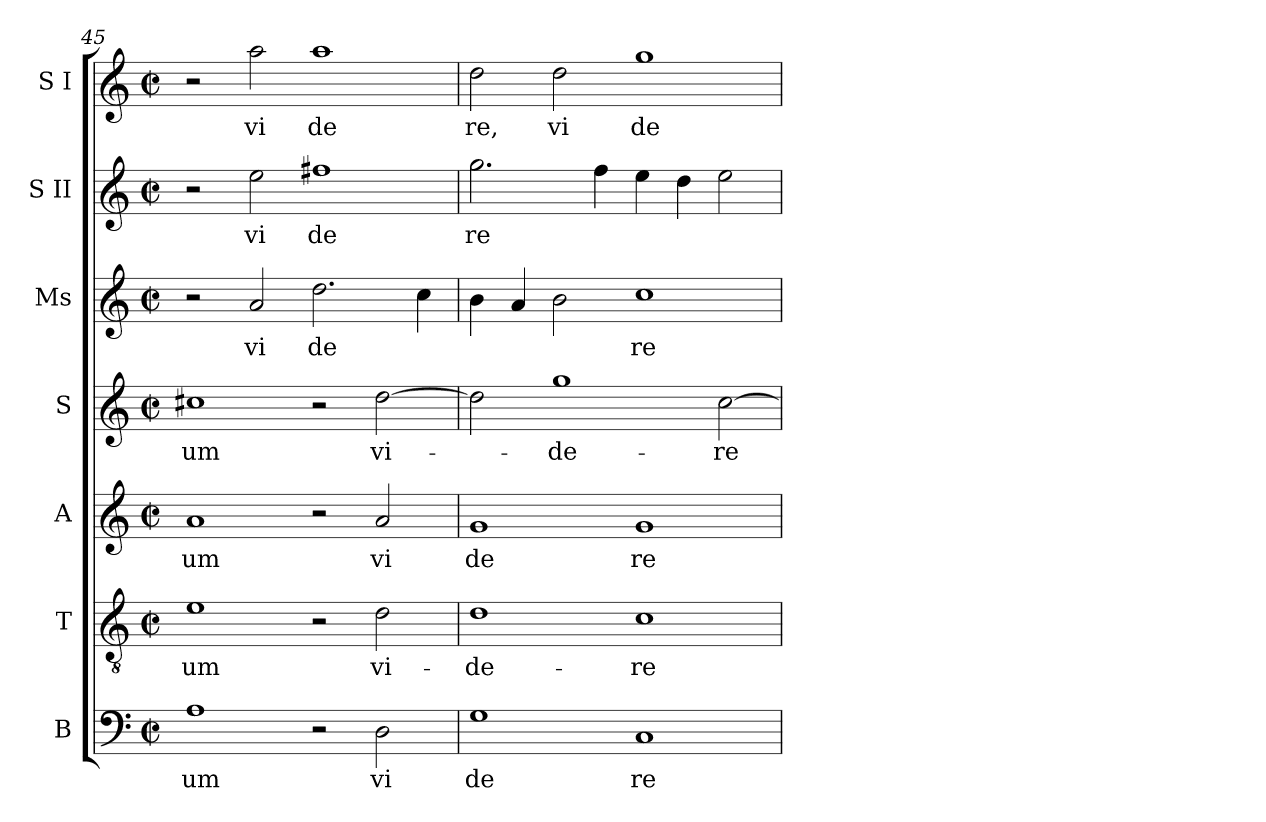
**kern	**text	**kern	**text	**kern	**text	**kern	**text	**kern	**text	**kern	**text	**kern	**text
*part7	*part7	*part6	*part6	*part5	*part5	*part4	*part4	*part3	*part3	*part2	*part2	*part1	*part1
*staff7	*staff7	*staff6	*staff6	*staff5	*staff5	*staff4	*staff4	*staff3	*staff3	*staff2	*staff2	*staff1	*staff1
*I"B	*	*I"T	*	*I"A	*	*I"S	*	*I"Ms	*	*I"S II	*	*I"S I	*
*clefF4	*	*clefGv2	*	*clefG2	*	*clefG2	*	*clefG2	*	*clefG2	*	*clefG2	*
*M2/2	*	*M2/2	*	*M2/2	*	*M2/2	*	*M2/2	*	*M2/2	*	*M2/2	*
*met(c|)	*	*met(c|)	*	*met(c|)	*	*met(c|)	*	*met(c|)	*	*met(c|)	*	*met(c|)	*
=45	=45	=45	=45	=45	=45	=45	=45	=45	=45	=45	=45	=45	=45
!	!LO:LY:b:cj	!	!LO:LY:b:cj	!	!LO:LY:b:cj	!	!LO:LY:b:cj	!	!	!	!	!	!
1A	um	1e	-um	1a	um	1cc#X	-um	2r	.	2r	.	2r	.
!	!	!	!	!	!	!	!	!	!LO:LY:b:cj	!	!LO:LY:b:cj	!	!LO:LY:b:cj
.	.	.	.	.	.	.	.	2a/	vi	2ee\	vi	2aa\	vi
!	!	!	!	!	!	!	!	!	!LO:LY:b:cj	!	!LO:LY:b:cj	!	!LO:LY:b:cj
2r	.	2r	.	2r	.	2r	.	2.dd\	de	1ff#X	de	1aa	de
!	!LO:LY:b:cj	!	!LO:LY:b:cj	!	!LO:LY:b:cj	!	!LO:LY:b:cj	!	!	!	!	!	!
2D\	vi	2d\	vi-	2a/	vi	[>2dd\	vi-	.	.	.	.	.	.
.	.	.	.	.	.	.	.	4cc\	.	.	.	.	.
=46	=46	=46	=46	=46	=46	=46	=46	=46	=46	=46	=46	=46	=46
!	!LO:LY:b:cj	!	!LO:LY:b:cj	!	!LO:LY:b:cj	!	!	!	!	!	!LO:LY:b:cj	!	!LO:LY:b:cj
1G	de	1d	-de-	1g	de	2dd\]	.	4b\	.	2.gg\	re	2dd\	re,
.	.	.	.	.	.	.	.	4a/	.	.	.	.	.
!	!	!	!	!	!	!	!LO:LY:b:cj	!	!	!	!	!	!LO:LY:b:cj
.	.	.	.	.	.	1gg	-de-	2b\	.	.	.	2dd\	vi
.	.	.	.	.	.	.	.	.	.	4ff\	.	.	.
!	!LO:LY:b:cj	!	!LO:LY:b:cj	!	!LO:LY:b:cj	!	!	!	!LO:LY:b:cj	!	!	!	!LO:LY:b:cj
1C	re	1c	-re	1g	re	.	.	1cc	re	4ee\	.	1gg	de
.	.	.	.	.	.	.	.	.	.	4dd\	.	.	.
!	!	!	!	!	!	!	!LO:LY:b:cj	!	!	!	!	!	!
.	.	.	.	.	.	[>2cc\	-re	.	.	2ee\	.	.	.
=	=	=	=	=	=	=	=	=	=	=	=	=	=
*-	*-	*-	*-	*-	*-	*-	*-	*-	*-	*-	*-	*-	*-
